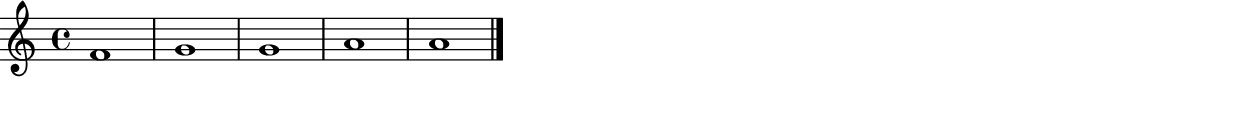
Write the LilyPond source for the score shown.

%% Generated by lilypond-book
%% Options: [exampleindent=10.16\mm,indent=0\mm,line-width=160\mm,quote]
\include "lilypond-book-preamble.ly"


% ****************************************************************
% Start cut-&-pastable-section
% ****************************************************************

#(ly:set-option 'eps-box-padding 3.000000)



\paper {
  indent = 0\mm
  line-width = 160\mm
  % offset the left padding, also add 1mm as lilypond creates cropped
  % images with a little space on the right
  line-width = #(- line-width (* mm  3.000000) (* mm 1))
  line-width = 160\mm - 2.0 * 10.16\mm
  % offset the left padding, also add 1mm as lilypond creates cropped
  % images with a little space on the right
  line-width = #(- line-width (* mm  3.000000) (* mm 1))
}

\layout {
  
}




% ****************************************************************
% ly snippet:
% ****************************************************************
\sourcefileline 619
music = \fixed c' {
  f1
  \repeat segno 2 {
    g1
  }
  \repeat segno 2 {
    a1
  }
  \fine
}

\score { \music }
\score { \unfoldRepeats \music }



% ****************************************************************
% end ly snippet
% ****************************************************************
